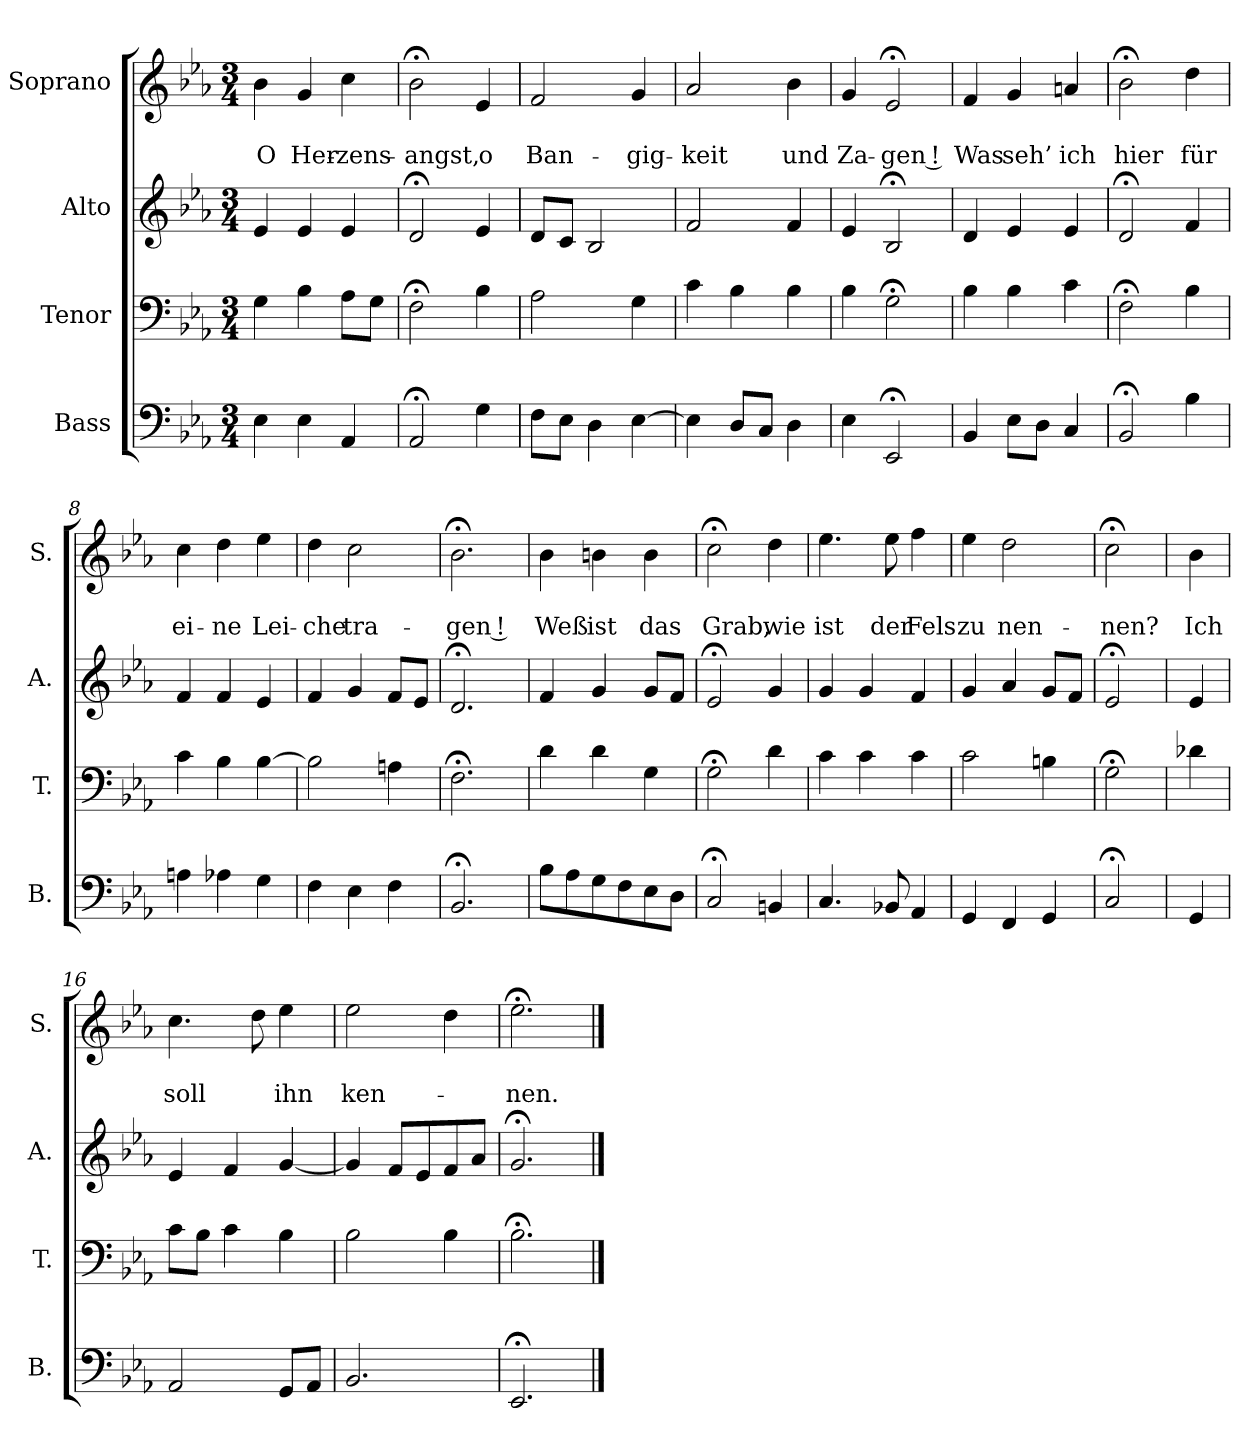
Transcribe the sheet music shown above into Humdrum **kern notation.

**kern	**kern	**kern	**kern	**text	**text
*part4	*part3	*part2	*part1	*part1	*part1
*staff4	*staff3	*staff2	*staff1	*staff1	*staff1
*I"Bass	*I"Tenor	*I"Alto	*I"Soprano	*	*
*I'B.	*I'T.	*I'A.	*I'S.	*	*
*clefF4	*clefF4	*clefG2	*clefG2	*	*
*k[b-e-a-]	*k[b-e-a-]	*k[b-e-a-]	*k[b-e-a-]	*	*
*E-:	*E-:	*E-:	*E-:	*	*
*M3/4	*M3/4	*M3/4	*M3/4	*	*
=1	=1	=1	=1	=1	=1
4E-\	4G\	4e-/	4b-\	.	O
4E-\	4B-\	4e-/	4g/	.	Her-
4AA-/	8A-\L	4e-/	4cc\	.	-zens-
.	8G\J	.	.	.	.
=2	=2	=2	=2	=2	=2
2AA-;</	2F;<\	2d;</	2b-;<\	.	-angst,
4G\	4B-\	4e-/	4e-/	.	o
=3	=3	=3	=3	=3	=3
8F\L	2A-\	8d/L	2f/	.	Ban-
8E-\J	.	8c/J	.	.	.
4D\	.	2B-/	.	.	.
[4E-\	4G\	.	4g/	.	-gig-
=4	=4	=4	=4	=4	=4
4E-\]	4c\	2f/	2a-/	.	-keit
8D/L	4B-\	.	.	.	.
8C/J	.	.	.	.	.
4D\	4B-\	4f/	4b-\	.	und
=5	=5	=5	=5	=5	=5
4E-\	4B-\	4e-/	4g/	.	Za-
2EE-;</	2G;<\	2B-;</	2e-;</	.	-gen !
!!LO:LB:g=z
=6	=6	=6	=6	=6	=6
4BB-/	4B-\	4d/	4f/	.	Was
8E-\L	4B-\	4e-/	4g/	.	seh’
8D\J	.	.	.	.	.
4C/	4c\	4e-/	4an/	.	ich
=7	=7	=7	=7	=7	=7
2BB-;</	2F;<\	2d;</	2b-;<\	.	hier
4B-\	4B-\	4f/	4dd\	.	für
=8	=8	=8	=8	=8	=8
4An\	4c\	4f/	4cc\	.	ei-
4A-X\	4B-\	4f/	4dd\	.	-ne
4G\	[4B-\	4e-/	4ee-\	.	Lei-
=9	=9	=9	=9	=9	=9
4F\	2B-\]	4f/	4dd\	.	-che
4E-\	.	4g/	2cc\	.	tra-
4F\	4An\	8f/L	.	.	.
.	.	8e-/J	.	.	.
=10	=10	=10	=10	=10	=10
2.BB-;</	2.F;<\	2.d;</	2.b-;<\	.	-gen !
!!LO:PB:g=z
=11	=11	=11	=11	=11	=11
8B-\L	4d\	4f/	4b-\	.	Weß
8A-\	.	.	.	.	.
8G\	4d\	4g/	4bn\	.	ist
8F\	.	.	.	.	.
8E-\	4G\	8g/L	4b\	.	das
8D\J	.	8f/J	.	.	.
=12	=12	=12	=12	=12	=12
2C;</	2G;<\	2e-;</	2cc;<\	.	Grab,
4BBn/	4d\	4g/	4dd\	.	wie
=13	=13	=13	=13	=13	=13
4.C/	4c\	4g/	4.ee-\	.	ist
.	4c\	4g/	.	.	.
8BB-X/	.	.	8ee-\	.	der
4AA-/	4c\	4f/	4ff\	.	Fels
=14	=14	=14	=14	=14	=14
4GG/	2c\	4g/	4ee-\	.	zu
4FF/	.	4a-/	2dd\	.	nen-
4GG/	4Bn\	8g/L	.	.	.
.	.	8f/J	.	.	.
=15	=15	=15	=15	=15	=15
2C;</	2G;<\	2e-;</	2cc;<\	.	-nen?
!!LO:LB:g=z
=15a	=15a	=15a	=15a	=15a	=15a
4GG/	4d-X\	4e-/	4b-\	.	Ich
=16	=16	=16	=16	=16	=16
2AA-/	8c\L	4e-/	4.cc\	.	soll
.	8B-\J	.	.	.	.
.	4c\	4f/	.	.	.
.	.	.	8dd\	.	.
8GG/L	4B-\	[4g/	4ee-\	.	ihn
8AA-/J	.	.	.	.	.
=17	=17	=17	=17	=17	=17
2.BB-/	2B-\	4g/]	2ee-\	.	ken-
.	.	8f/L	.	.	.
.	.	8e-/	.	.	.
.	4B-\	8f/	4dd\	.	.
.	.	8a-/J	.	.	.
=18	=18	=18	=18	=18	=18
2.EE-;</	2.B-;<\	2.g;</	2.ee-;<\	.	-nen.
==	==	==	==	==	==
*-	*-	*-	*-	*-	*-
